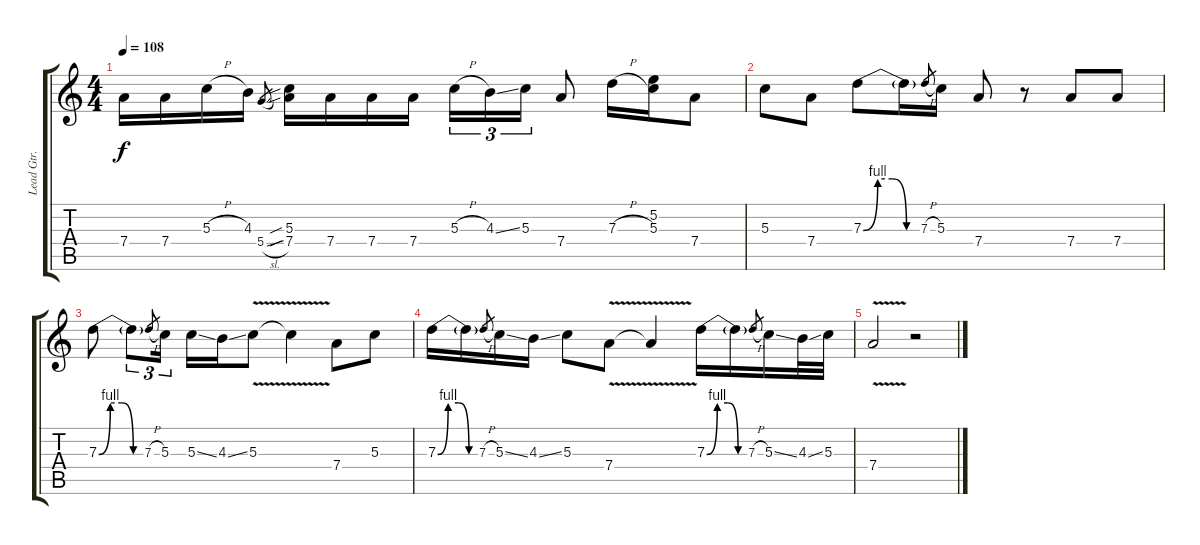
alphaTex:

\track ("Lead Gtr. (R. Wood)" "Lead Gtr. ") {instrument electricguitarclean}
\staff {score tabs}
\tuning (E4 B3 G3 D3 A2 E2) {hide}
\ts (4 4)
\tempo 108
\clef g2
\ks c
7.4.16{dy f} 7.4.16 5.3{h}.16 4.3.16 5.4{sl}.8{gr} (5.3{sib} 7.4{sib}).16 7.4.16 7.4.16 7.4.16 5.3{h}.16{tu (3 2)} 4.3{ss}.16{tu (3 2)} 5.3.16{tu (3 2)} 7.4.8 7.3{h}.16 (5.2 5.3).16 7.4.8 |
5.3.8 7.4.8 7.3{be (custom 0 0 15 4 30 4 45 0 60 0)}.8 7.3{t}.16 7.3{h}.8{gr} 5.3.16 7.4.8 r.8 7.4.8 7.4.8 |
7.3{be (custom 0 0 15 4 30 4 45 0 60 0)}.8 7.3{t}.8{tu (3 2)} 7.3{h}.8{gr} 5.3.16{tu (3 2)} 5.3{ss}.16 4.3{ss}.16 5.3{v}.8 5.3{t}.4 7.4.8 5.3.8 |
7.3{be (custom 0 0 15 4 30 4 45 0 60 0)}.16 7.3{t}.16 7.3{h}.8{gr} 5.3{ss}.16 4.3{ss}.16 5.3.8 7.4{v}.8 7.4{t}.4 7.3{be (custom 0 0 15 4 30 4 45 0 60 0)}.16 7.3{t}.16 7.3{h}.8{gr} 5.3{ss}.16 4.3{ss}.32 5.3.32 |
7.4{v}.2 r.2
